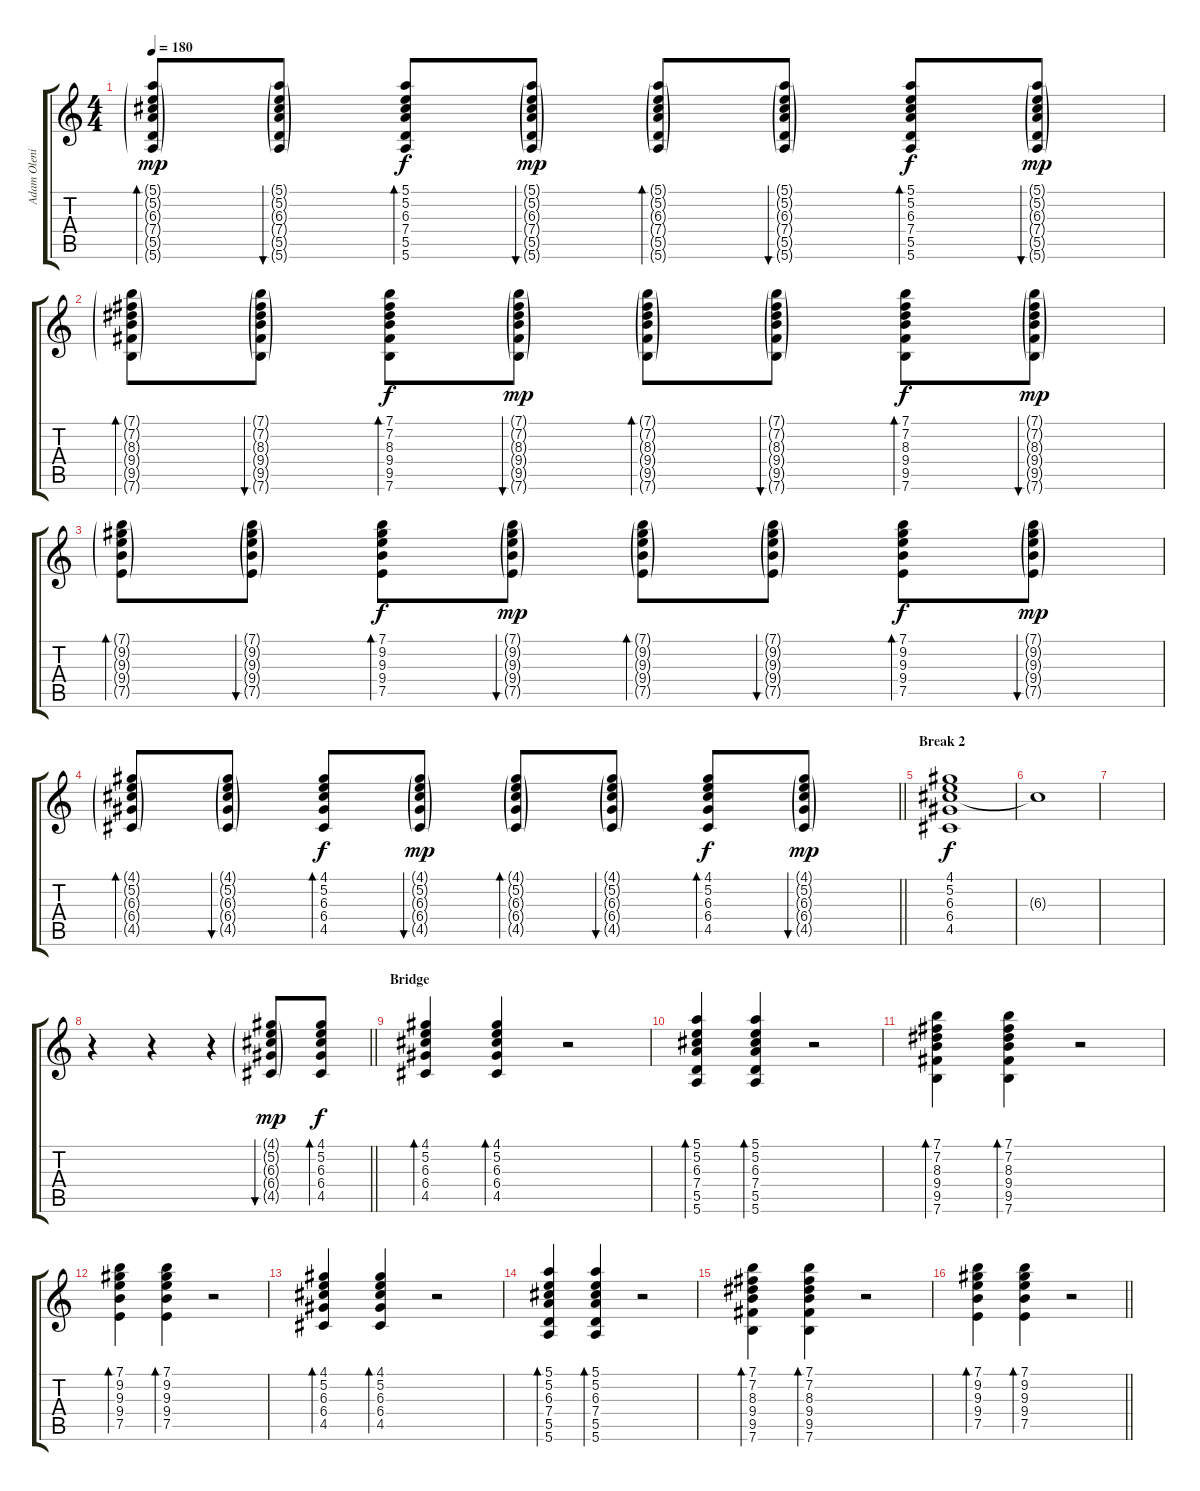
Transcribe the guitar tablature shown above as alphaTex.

\track ("Adam Olenius - Guitar" "Adam Oleni") {instrument acousticguitarsteel}
\staff {score tabs}
\tuning (E4 B3 G3 D3 A2 E2) {hide}
\ts (4 4)
\tempo 180
\clef g2
\ks c
(5.1{g} 5.2{g} 6.3{g} 7.4{g} 5.5{g} 5.6{g}).8{bd 60 dy mp} (5.1{g} 5.2{g} 6.3{g} 7.4{g} 5.5{g} 5.6{g}).8{bu 60} (5.1 5.2 6.3 7.4 5.5 5.6).8{bd 60 dy f} (5.1{g} 5.2{g} 6.3{g} 7.4{g} 5.5{g} 5.6{g}).8{bu 60 dy mp} (5.1{g} 5.2{g} 6.3{g} 7.4{g} 5.5{g} 5.6{g}).8{bd 60} (5.1{g} 5.2{g} 6.3{g} 7.4{g} 5.5{g} 5.6{g}).8{bu 60} (5.1 5.2 6.3 7.4 5.5 5.6).8{bd 60 dy f} (5.1{g} 5.2{g} 6.3{g} 7.4{g} 5.5{g} 5.6{g}).8{bu 60 dy mp} |
(7.1{g} 7.2{g} 8.3{g} 9.4{g} 9.5{g} 7.6{g}).8{bd 60} (7.1{g} 7.2{g} 8.3{g} 9.4{g} 9.5{g} 7.6{g}).8{bu 60} (7.1 7.2 8.3 9.4 9.5 7.6).8{bd 60 dy f} (7.1{g} 7.2{g} 8.3{g} 9.4{g} 9.5{g} 7.6{g}).8{bu 60 dy mp} (7.1{g} 7.2{g} 8.3{g} 9.4{g} 9.5{g} 7.6{g}).8{bd 60} (7.1{g} 7.2{g} 8.3{g} 9.4{g} 9.5{g} 7.6{g}).8{bu 60} (7.1 7.2 8.3 9.4 9.5 7.6).8{bd 60 dy f} (7.1{g} 7.2{g} 8.3{g} 9.4{g} 9.5{g} 7.6{g}).8{bu 60 dy mp} |
(7.1{g} 9.2{g} 9.3{g} 9.4{g} 7.5{g}).8{bd 60} (7.1{g} 9.2{g} 9.3{g} 9.4{g} 7.5{g}).8{bu 60} (7.1 9.2 9.3 9.4 7.5).8{bd 60 dy f} (7.1{g} 9.2{g} 9.3{g} 9.4{g} 7.5{g}).8{bu 60 dy mp} (7.1{g} 9.2{g} 9.3{g} 9.4{g} 7.5{g}).8{bd 60} (7.1{g} 9.2{g} 9.3{g} 9.4{g} 7.5{g}).8{bu 60} (7.1 9.2 9.3 9.4 7.5).8{bd 60 dy f} (7.1{g} 9.2{g} 9.3{g} 9.4{g} 7.5{g}).8{bu 60 dy mp} |
\barLineRight lightlight
(4.1{g} 5.2{g} 6.3{g} 6.4{g} 4.5{g}).8{bd 60} (4.1{g} 5.2{g} 6.3{g} 6.4{g} 4.5{g}).8{bu 60} (4.1 5.2 6.3 6.4 4.5).8{bd 60 dy f} (4.1{g} 5.2{g} 6.3{g} 6.4{g} 4.5{g}).8{bu 60 dy mp} (4.1{g} 5.2{g} 6.3{g} 6.4{g} 4.5{g}).8{bd 60} (4.1{g} 5.2{g} 6.3{g} 6.4{g} 4.5{g}).8{bu 60} (4.1 5.2 6.3 6.4 4.5).8{bd 60 dy f} (4.1{g} 5.2{g} 6.3{g} 6.4{g} 4.5{g}).8{bu 60 dy mp} |
\section ("" "Break 2")
(4.1 5.2 6.3 6.4 4.5).1{dy f} |
6.3{t}.1 |
|
\barLineRight lightlight
r.4 r.4 r.4 (4.1{g} 5.2{g} 6.3{g} 6.4{g} 4.5{g}).8{bu 60 dy mp} (4.1 5.2 6.3 6.4 4.5).8{bd 60 dy f} |
\section ("" "Bridge")
(4.1 5.2 6.3 6.4 4.5).4{bd 60} (4.1 5.2 6.3 6.4 4.5).4{bd 60} r.2 |
(5.1 5.2 6.3 7.4 5.5 5.6).4{bd 60} (5.1 5.2 6.3 7.4 5.5 5.6).4{bd 60} r.2 |
(7.1 7.2 8.3 9.4 9.5 7.6).4{bd 60} (7.1 7.2 8.3 9.4 9.5 7.6).4{bd 60} r.2 |
(7.1 9.2 9.3 9.4 7.5).4{bd 60} (7.1 9.2 9.3 9.4 7.5).4{bd 60} r.2 |
(4.1 5.2 6.3 6.4 4.5).4{bd 60} (4.1 5.2 6.3 6.4 4.5).4{bd 60} r.2 |
(5.1 5.2 6.3 7.4 5.5 5.6).4{bd 60} (5.1 5.2 6.3 7.4 5.5 5.6).4{bd 60} r.2 |
(7.1 7.2 8.3 9.4 9.5 7.6).4{bd 60} (7.1 7.2 8.3 9.4 9.5 7.6).4{bd 60} r.2 |
\barLineRight lightlight
(7.1 9.2 9.3 9.4 7.5).4{bd 60} (7.1 9.2 9.3 9.4 7.5).4{bd 60} r.2
